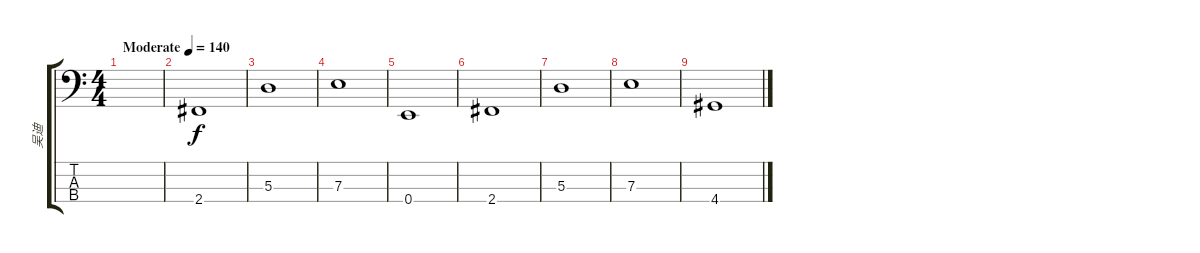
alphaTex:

\track ("吴迪" "吴迪") {instrument electricbassfinger}
\staff {score tabs}
\tuning (G2 D2 A1 E1) {hide}
\ts (4 4)
\tempo (140 "Moderate")
\clef f4
\ks c
|
2.4.1 |
5.3.1 |
7.3.1 |
0.4.1 |
2.4.1 |
5.3.1 |
7.3.1 |
4.4.1
